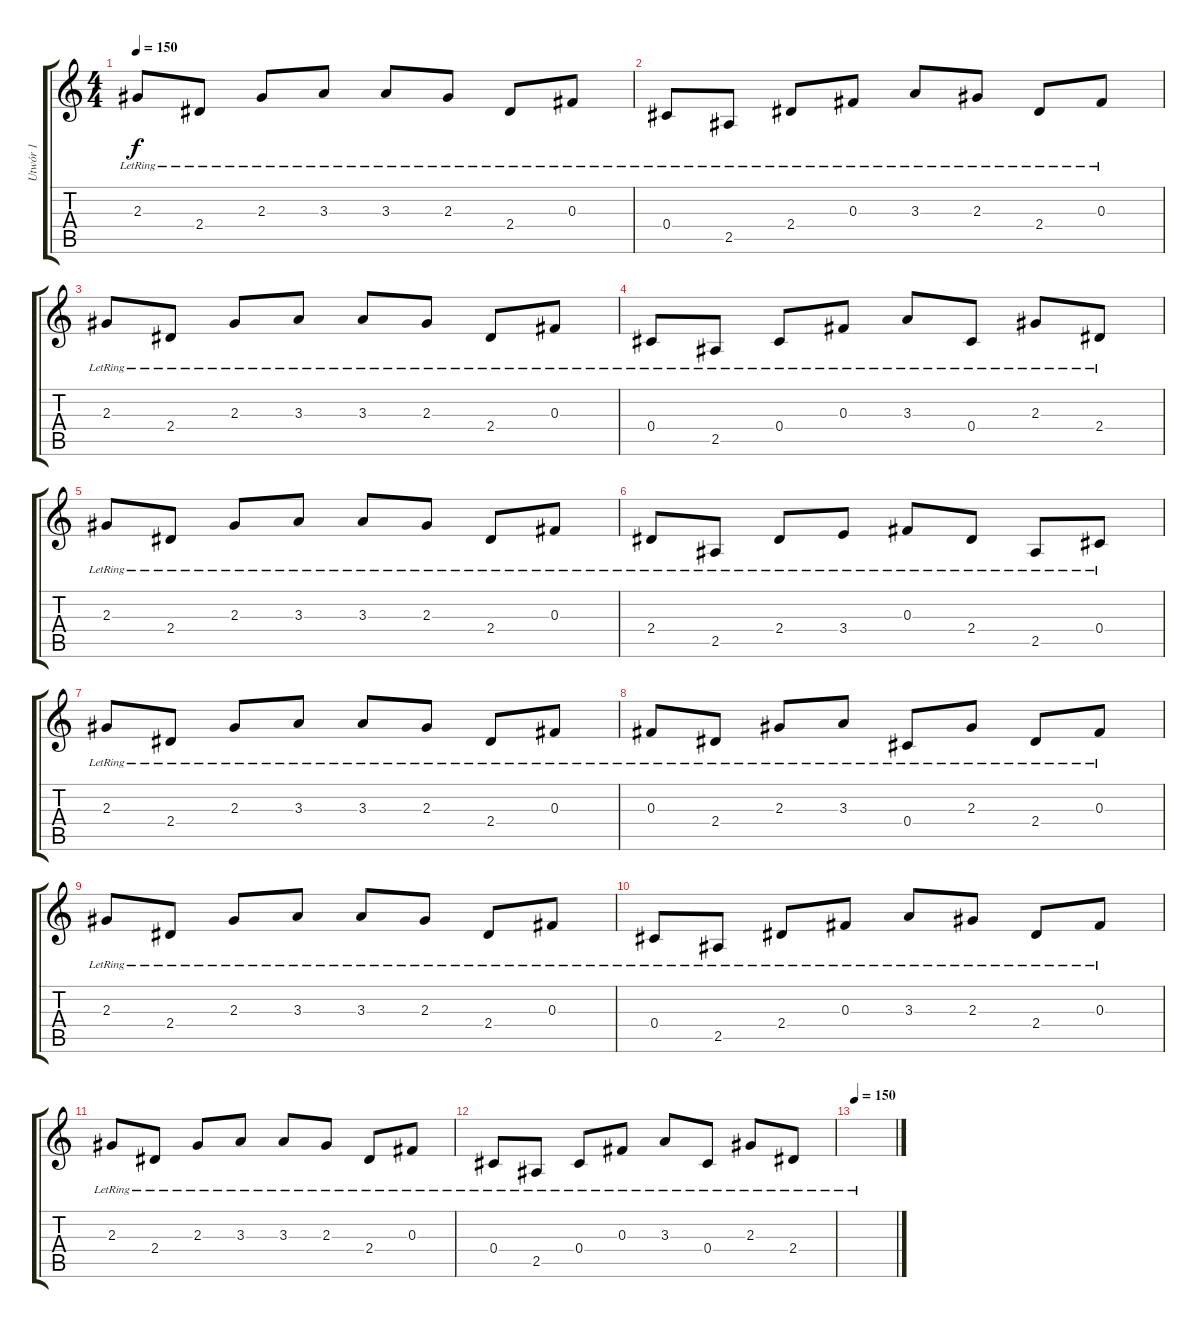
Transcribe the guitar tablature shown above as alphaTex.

\track ("Utwór 1" "Utwór 1") {instrument acousticguitarnylon}
\staff {score tabs}
\tuning (Eb4 Bb3 Gb3 Db3 Ab2 Eb2) {hide}
\ts (4 4)
\tempo 150
\clef g2
\ks c
2.3{lr}.8{dy f} 2.4{lr}.8 2.3{lr}.8 3.3{lr}.8 3.3{lr}.8 2.3{lr}.8 2.4{lr}.8 0.3{lr}.8 |
0.4{lr}.8 2.5{lr}.8 2.4{lr}.8 0.3{lr}.8 3.3{lr}.8 2.3{lr}.8 2.4{lr}.8 0.3{lr}.8 |
2.3{lr}.8 2.4{lr}.8 2.3{lr}.8 3.3{lr}.8 3.3{lr}.8 2.3{lr}.8 2.4{lr}.8 0.3{lr}.8 |
0.4{lr}.8 2.5{lr}.8 0.4{lr}.8 0.3{lr}.8 3.3{lr}.8 0.4{lr}.8 2.3{lr}.8 2.4{lr}.8 |
2.3{lr}.8 2.4{lr}.8 2.3{lr}.8 3.3{lr}.8 3.3{lr}.8 2.3{lr}.8 2.4{lr}.8 0.3{lr}.8 |
2.4{lr}.8 2.5{lr}.8 2.4{lr}.8 3.4{lr}.8 0.3{lr}.8 2.4{lr}.8 2.5{lr}.8 0.4{lr}.8 |
2.3{lr}.8 2.4{lr}.8 2.3{lr}.8 3.3{lr}.8 3.3{lr}.8 2.3{lr}.8 2.4{lr}.8 0.3{lr}.8 |
0.3{lr}.8 2.4{lr}.8 2.3{lr}.8 3.3{lr}.8 0.4{lr}.8 2.3{lr}.8 2.4{lr}.8 0.3{lr}.8 |
2.3{lr}.8 2.4{lr}.8 2.3{lr}.8 3.3{lr}.8 3.3{lr}.8 2.3{lr}.8 2.4{lr}.8 0.3{lr}.8 |
0.4{lr}.8 2.5{lr}.8 2.4{lr}.8 0.3{lr}.8 3.3{lr}.8 2.3{lr}.8 2.4{lr}.8 0.3{lr}.8 |
2.3{lr}.8 2.4{lr}.8 2.3{lr}.8 3.3{lr}.8 3.3{lr}.8 2.3{lr}.8 2.4{lr}.8 0.3{lr}.8 |
0.4{lr}.8 2.5{lr}.8 0.4{lr}.8 0.3{lr}.8 3.3{lr}.8 0.4{lr}.8 2.3{lr}.8 2.4{lr}.8 |
\tempo 150
